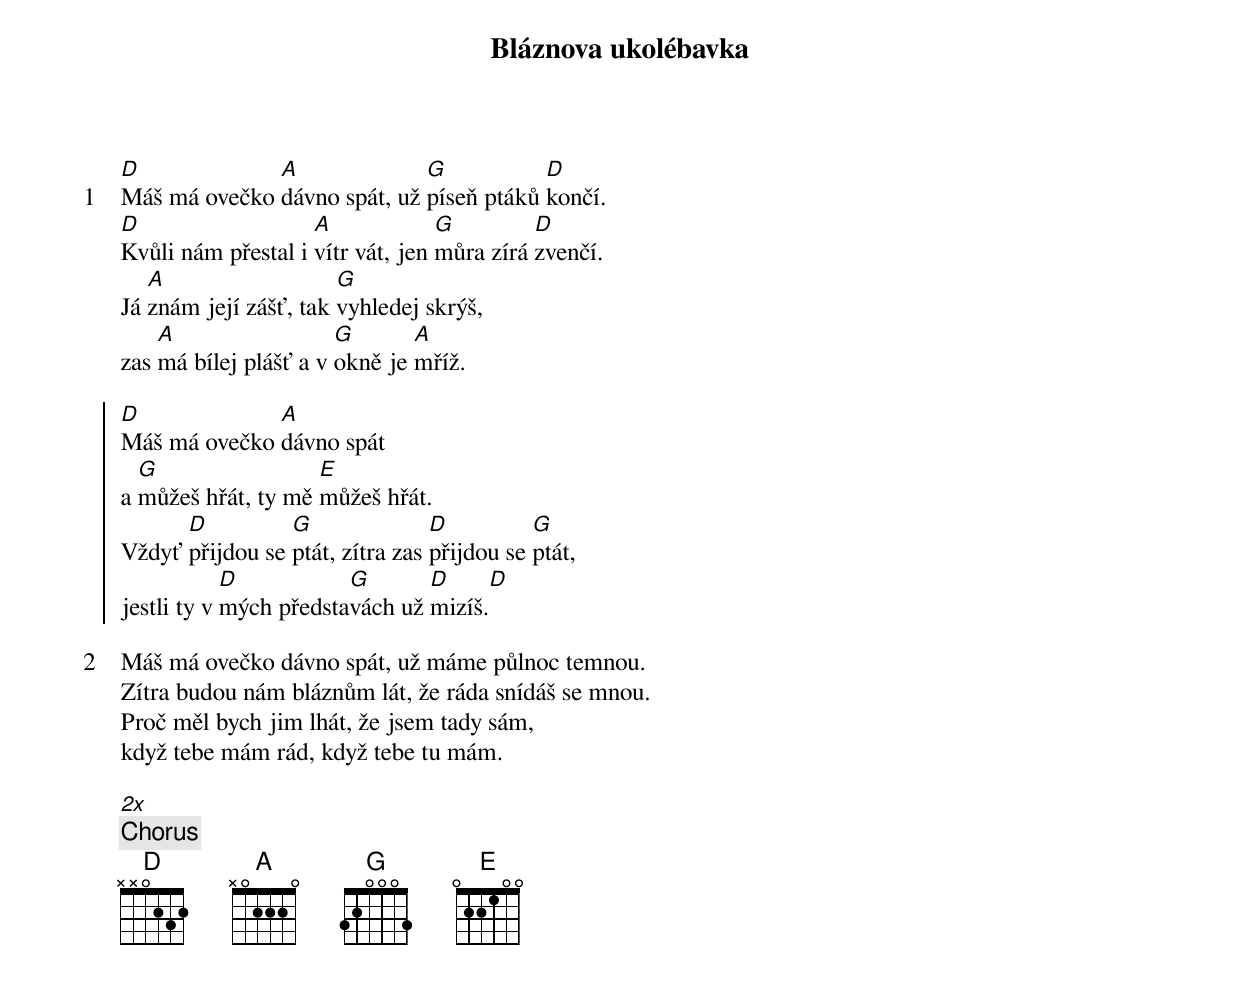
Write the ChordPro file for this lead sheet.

{title: Bláznova ukolébavka}
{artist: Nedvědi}
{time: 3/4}

{start_of_verse: 1}
[D]Máš má ovečko [A]dávno spát, už [G]píseň ptáků [D]končí.
[D]Kvůli nám přestal i [A]vítr vát, jen [G]můra zírá [D]zvenčí.
Já [A]znám její zášť, tak [G]vyhledej skrýš,
zas [A]má bílej plášť a v [G]okně je [A]mříž.
{end_of_verse}

{start_of_chorus}
[D]Máš má ovečko [A]dávno spát
a [G]můžeš hřát, ty mě [E]můžeš hřát.
Vždyť [D]přijdou se [G]ptát, zítra zas [D]přijdou se [G]ptát,
jestli ty v [D]mých předsta[G]vách už [D]mizíš.[D]
{end_of_chorus}

{start_of_verse: 2}
Máš má ovečko dávno spát, už máme půlnoc temnou.
Zítra budou nám bláznům lát, že ráda snídáš se mnou.
Proč měl bych jim lhát, že jsem tady sám,
když tebe mám rád, když tebe tu mám.
{end_of_verse}

[*2x]
{chorus}
